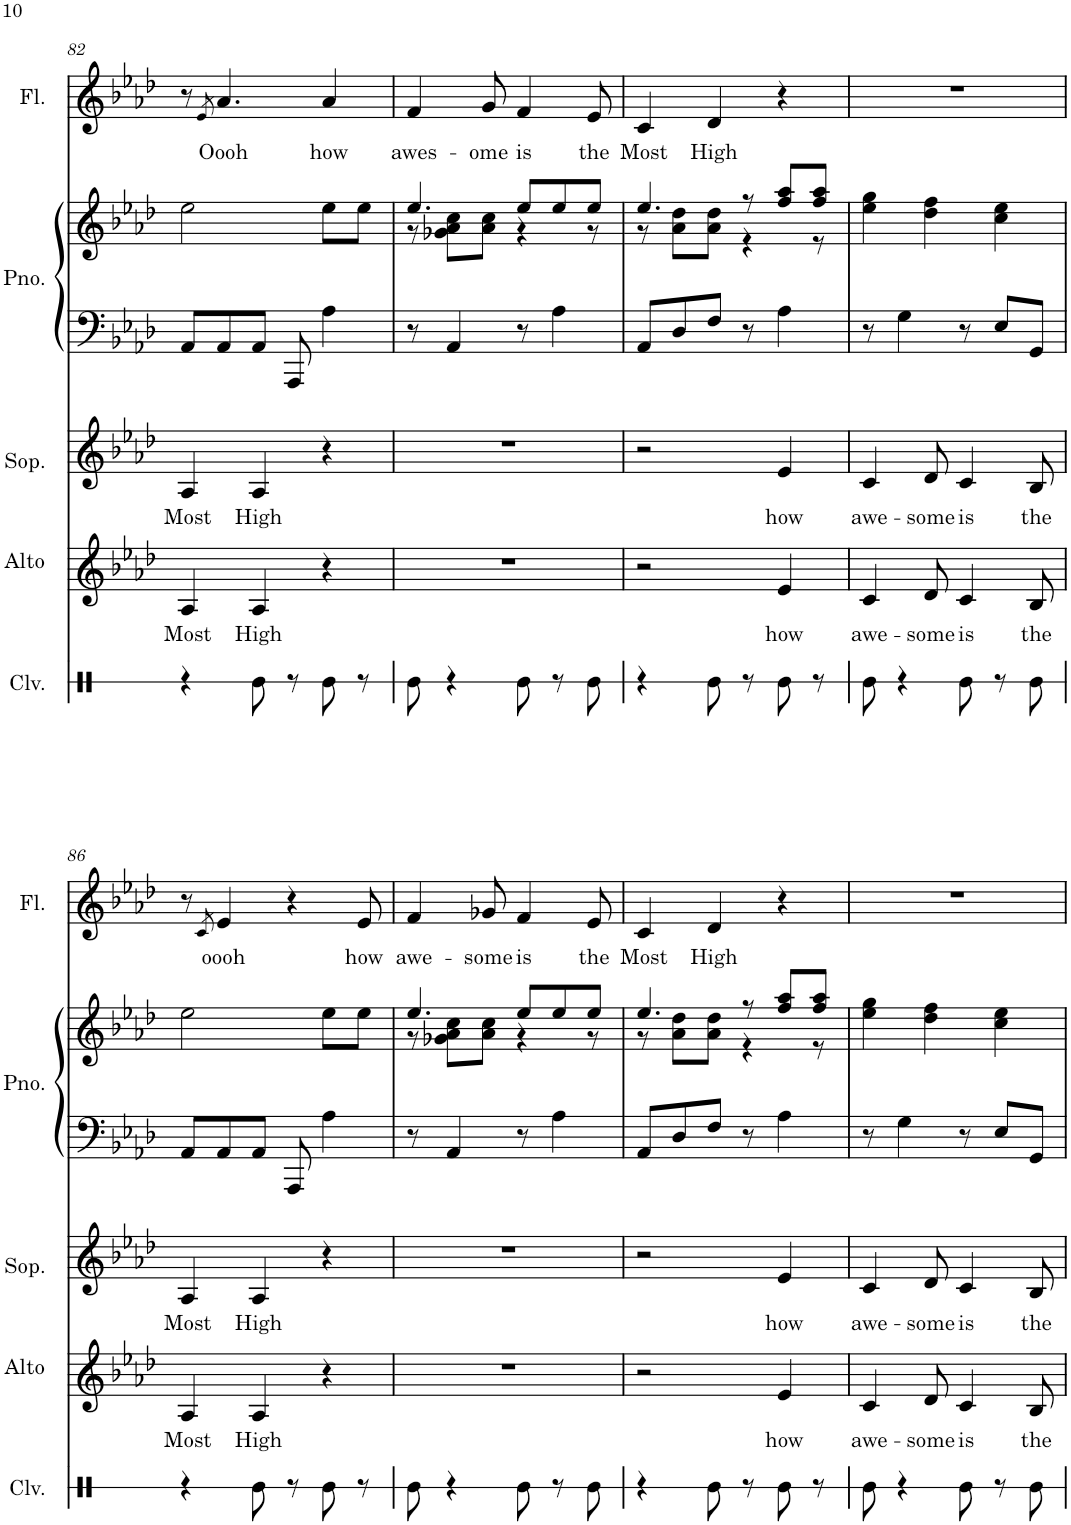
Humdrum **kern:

**kern	**kern	**text	**kern	**text	**kern	**kern	**kern	**text
*part4	*part3	*part3	*part3	*part3	*part2	*part2	*part1	*part1
*staff6	*staff5	*staff5	*staff4	*staff4	*staff3	*staff2	*staff1	*staff1
*I"Claves	*I"Soprano    Alto	*	*	*	*I"Piano	*	*I"Flute	*
*I'Clv.	*I'Sop.    Alto	*	*	*	*I'Pno.	*	*I'Fl.	*
!!LO:PB:g=z
*clefX	*clefG2	*	*clefG2	*	*clefF4	*clefG2	*clefG2	*
*k[]	*k[b-e-a-d-]	*	*k[b-e-a-d-]	*	*k[b-e-a-d-]	*k[b-e-a-d-]	*k[b-e-a-d-]	*
*M6/8	*M6/8	*	*M6/8	*	*M6/8	*M6/8	*M6/8	*
=82	=82	=82	=82	=82	=82	=82	=82	=82
!	!	!LO:LY:b	!	!LO:LY:b	!	!	!	!
4r	4A-/	Most	4A-/	Most	8AA-/L	2ee-\	8r	.
.	.	.	.	.	.	.	8qe-/	.
!	!	!	!	!	!	!	!	!LO:LY:b
.	.	.	.	.	8AA-/	.	4.a-/	Oooh
!	!	!LO:LY:b	!	!LO:LY:b	!	!	!	!
8Re\	4A-/	High	4A-/	High	8AA-/J	.	.	.
8r	.	.	.	.	8AAA-/	.	.	.
!	!	!	!	!	!	!	!	!LO:LY:b
8Re\	4r	.	4r	.	4A-\	8ee-\L	4a-/	how
8r	.	.	.	.	.	8ee-\J	.	.
=83	=83	=83	=83	=83	=83	=83	=83	=83
*	*	*	*	*	*	*^	*	*
!	!	!	!	!	!	!	!	!	!LO:LY:b
8Re\	2.r	.	2.r	.	8r	4.ee-/	8r	4f/	awes-
4r	.	.	.	.	4AA-/	.	8g-X\ 8a-\ 8cc\L	.	.
!	!	!	!	!	!	!	!	!	!LO:LY:b
.	.	.	.	.	.	.	8a-\ 8cc\J	8g/	-ome
!	!	!	!	!	!	!	!	!	!LO:LY:b
8Re\	.	.	.	.	8r	8ee-/L	4r	4f/	is
8r	.	.	.	.	4A-\	8ee-/	.	.	.
!	!	!	!	!	!	!	!	!	!LO:LY:b
8Re\	.	.	.	.	.	8ee-/J	8r	8e-/	the
=84	=84	=84	=84	=84	=84	=84	=84	=84	=84
!	!	!	!	!	!	!	!	!	!LO:LY:b
4r	2r	.	2r	.	8AA-/L	4.ee-/	8r	4c/	Most
.	.	.	.	.	8D-/	.	8a-\ 8dd-\L	.	.
!	!	!	!	!	!	!	!	!	!LO:LY:b
8Re\	.	.	.	.	8F/J	.	8a-\ 8dd-\J	4d-/	High
8r	.	.	.	.	8r	8r	4r	.	.
!	!	!LO:LY:b	!	!LO:LY:b	!	!	!	!	!
8Re\	4e-/	how	4e-/	how	4A-\	8ff/ 8aa-/L	.	4r	.
8r	.	.	.	.	.	8ff/ 8aa-/J	8r	.	.
=85	=85	=85	=85	=85	=85	=85	=85	=85	=85
!	!	!LO:LY:b	!	!LO:LY:b	!	!	!	!	!
*	*	*	*	*	*	*v	*v	*	*
8Re\	4c/	awe-	4c/	awe-	8r	4ee-\ 4gg\	2.r	.
4r	.	.	.	.	4G\	.	.	.
!	!	!LO:LY:b	!	!LO:LY:b	!	!	!	!
.	8d-/	-some	8d-/	-some	.	4dd-\ 4ff\	.	.
!	!	!LO:LY:b	!	!LO:LY:b	!	!	!	!
8Re\	4c/	is	4c/	is	8r	.	.	.
8r	.	.	.	.	8E-/L	4cc\ 4ee-\	.	.
!	!	!LO:LY:b	!	!LO:LY:b	!	!	!	!
8Re\	8B-/	the	8B-/	the	8GG/J	.	.	.
!!LO:LB:g=z
=86	=86	=86	=86	=86	=86	=86	=86	=86
!	!	!LO:LY:b	!	!LO:LY:b	!	!	!	!
4r	4A-/	Most	4A-/	Most	8AA-/L	2ee-\	8r	.
.	.	.	.	.	.	.	8qc/	.
!	!	!	!	!	!	!	!	!LO:LY:b
.	.	.	.	.	8AA-/	.	4e-/	oooh
!	!	!LO:LY:b	!	!LO:LY:b	!	!	!	!
8Re\	4A-/	High	4A-/	High	8AA-/J	.	.	.
8r	.	.	.	.	8AAA-/	.	4r	.
8Re\	4r	.	4r	.	4A-\	8ee-\L	.	.
!	!	!	!	!	!	!	!	!LO:LY:b
8r	.	.	.	.	.	8ee-\J	8e-/	how
=87	=87	=87	=87	=87	=87	=87	=87	=87
*	*	*	*	*	*	*^	*	*
!	!	!	!	!	!	!	!	!	!LO:LY:b
8Re\	2.r	.	2.r	.	8r	4.ee-/	8r	4f/	awe-
4r	.	.	.	.	4AA-/	.	8g-X\ 8a-\ 8cc\L	.	.
!	!	!	!	!	!	!	!	!	!LO:LY:b
.	.	.	.	.	.	.	8a-\ 8cc\J	8g-X/	-some
!	!	!	!	!	!	!	!	!	!LO:LY:b
8Re\	.	.	.	.	8r	8ee-/L	4r	4f/	is
8r	.	.	.	.	4A-\	8ee-/	.	.	.
!	!	!	!	!	!	!	!	!	!LO:LY:b
8Re\	.	.	.	.	.	8ee-/J	8r	8e-/	the
=88	=88	=88	=88	=88	=88	=88	=88	=88	=88
!	!	!	!	!	!	!	!	!	!LO:LY:b
4r	2r	.	2r	.	8AA-/L	4.ee-/	8r	4c/	Most
.	.	.	.	.	8D-/	.	8a-\ 8dd-\L	.	.
!	!	!	!	!	!	!	!	!	!LO:LY:b
8Re\	.	.	.	.	8F/J	.	8a-\ 8dd-\J	4d-/	High
8r	.	.	.	.	8r	8r	4r	.	.
!	!	!LO:LY:b	!	!LO:LY:b	!	!	!	!	!
8Re\	4e-/	how	4e-/	how	4A-\	8ff/ 8aa-/L	.	4r	.
8r	.	.	.	.	.	8ff/ 8aa-/J	8r	.	.
=89	=89	=89	=89	=89	=89	=89	=89	=89	=89
!	!	!LO:LY:b	!	!LO:LY:b	!	!	!	!	!
*	*	*	*	*	*	*v	*v	*	*
8Re\	4c/	awe-	4c/	awe-	8r	4ee-\ 4gg\	2.r	.
4r	.	.	.	.	4G\	.	.	.
!	!	!LO:LY:b	!	!LO:LY:b	!	!	!	!
.	8d-/	-some	8d-/	-some	.	4dd-\ 4ff\	.	.
!	!	!LO:LY:b	!	!LO:LY:b	!	!	!	!
8Re\	4c/	is	4c/	is	8r	.	.	.
8r	.	.	.	.	8E-/L	4cc\ 4ee-\	.	.
!	!	!LO:LY:b	!	!LO:LY:b	!	!	!	!
8Re\	8B-/	the	8B-/	the	8GG/J	.	.	.
=	=	=	=	=	=	=	=	=
*-	*-	*-	*-	*-	*-	*-	*-	*-
